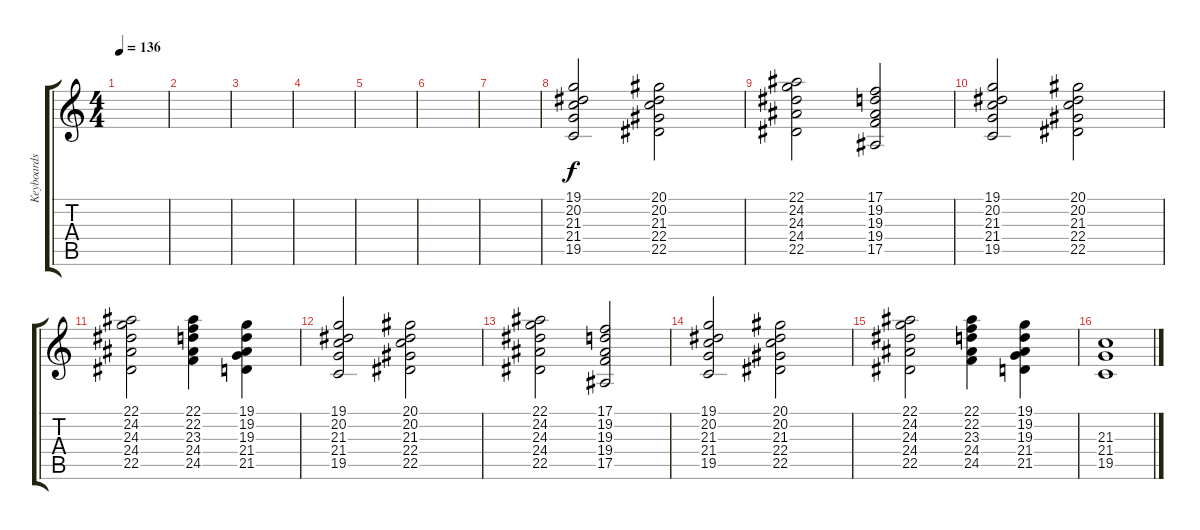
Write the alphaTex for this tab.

\track ("Keyboards" "Keyboards") {instrument stringensemble1}
\staff {score tabs}
\tuning (C4 G3 Eb3 Bb2 F2 C2) {hide}
\ts (4 4)
\tempo 136
\clef g2
\ks c
|
|
|
|
|
|
|
(19.1 20.2 21.3 21.4 19.5).2 (20.1 20.2 21.3 22.4 22.5).2 |
(22.1 24.2 24.3 24.4 22.5).2 (17.1 19.2 19.3 19.4 17.5).2 |
(19.1 20.2 21.3 21.4 19.5).2 (20.1 20.2 21.3 22.4 22.5).2 |
(22.1 24.2 24.3 24.4 22.5).2 (22.1 22.2 23.3 24.4 24.5).4 (19.1 19.2 19.3 21.4 21.5).4 |
(19.1 20.2 21.3 21.4 19.5).2 (20.1 20.2 21.3 22.4 22.5).2 |
(22.1 24.2 24.3 24.4 22.5).2 (17.1 19.2 19.3 19.4 17.5).2 |
(19.1 20.2 21.3 21.4 19.5).2 (20.1 20.2 21.3 22.4 22.5).2 |
(22.1 24.2 24.3 24.4 22.5).2 (22.1 22.2 23.3 24.4 24.5).4 (19.1 19.2 19.3 21.4 21.5).4 |
(21.3 21.4 19.5).1
